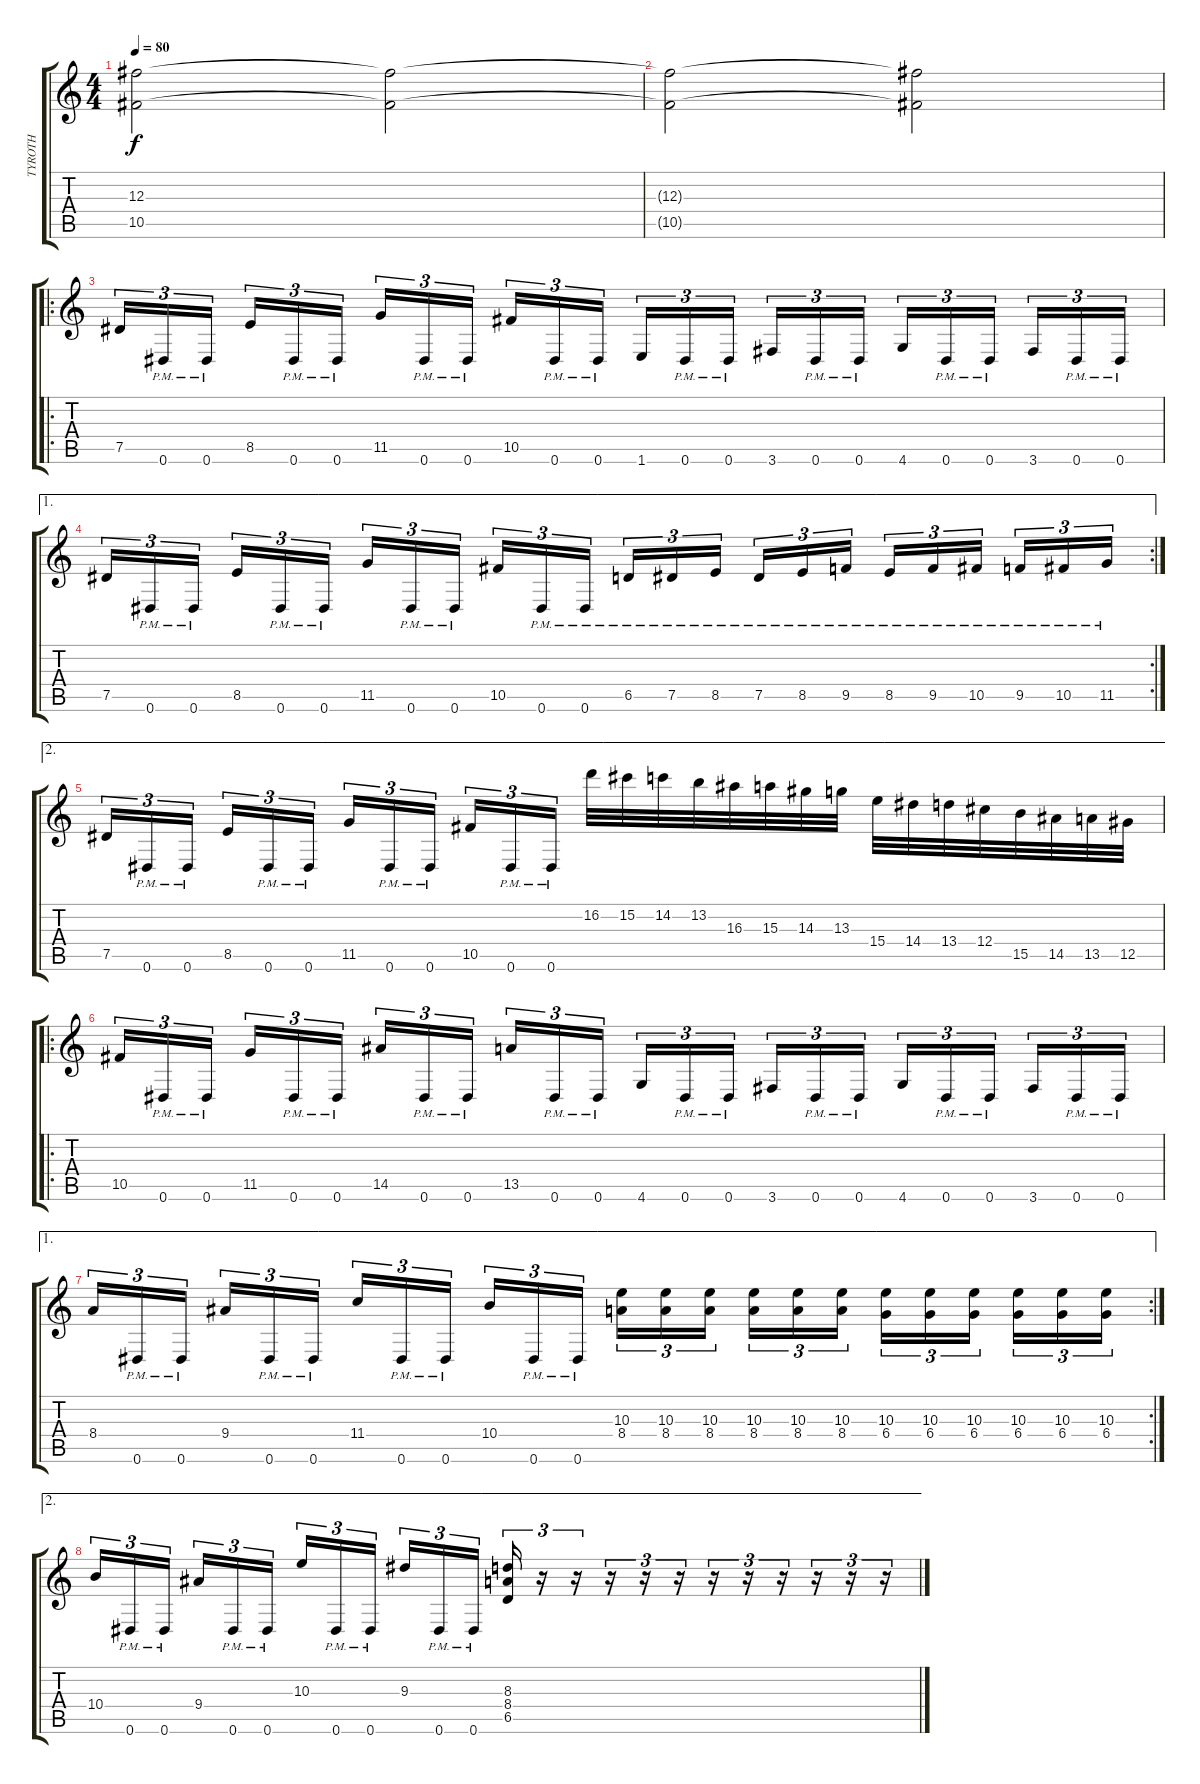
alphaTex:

\track ("TYROTH" "TYROTH") {instrument distortionguitar}
\staff {score tabs}
\tuning (Eb4 Bb3 Gb3 Db3 Ab2 Eb2) {hide}
\ts (4 4)
\tempo 80
\clef g2
\ks c
(12.3 10.5).2{dy f} (12.3{t} 10.5{t}).2 |
(12.3{t} 10.5{t}).2 (12.3{t} 10.5{t}).2 |
\ro
7.5.16{tu (3 2)} 0.6{pm}.16{tu (3 2)} 0.6{pm}.16{tu (3 2) beam splitsecondary} 8.5.16{tu (3 2)} 0.6{pm}.16{tu (3 2)} 0.6{pm}.16{tu (3 2)} 11.5.16{tu (3 2)} 0.6{pm}.16{tu (3 2)} 0.6{pm}.16{tu (3 2) beam splitsecondary} 10.5.16{tu (3 2)} 0.6{pm}.16{tu (3 2)} 0.6{pm}.16{tu (3 2)} 1.6.16{tu (3 2)} 0.6{pm}.16{tu (3 2)} 0.6{pm}.16{tu (3 2) beam splitsecondary} 3.6.16{tu (3 2)} 0.6{pm}.16{tu (3 2)} 0.6{pm}.16{tu (3 2)} 4.6.16{tu (3 2)} 0.6{pm}.16{tu (3 2)} 0.6{pm}.16{tu (3 2) beam splitsecondary} 3.6.16{tu (3 2)} 0.6{pm}.16{tu (3 2)} 0.6{pm}.16{tu (3 2)} |
\ae 1
\rc 2
7.5.16{tu (3 2)} 0.6{pm}.16{tu (3 2)} 0.6{pm}.16{tu (3 2) beam splitsecondary} 8.5.16{tu (3 2)} 0.6{pm}.16{tu (3 2)} 0.6{pm}.16{tu (3 2)} 11.5.16{tu (3 2)} 0.6{pm}.16{tu (3 2)} 0.6{pm}.16{tu (3 2) beam splitsecondary} 10.5.16{tu (3 2)} 0.6{pm}.16{tu (3 2)} 0.6{pm}.16{tu (3 2)} 6.5{pm}.16{tu (3 2)} 7.5{pm}.16{tu (3 2)} 8.5{pm}.16{tu (3 2) beam splitsecondary} 7.5{pm}.16{tu (3 2)} 8.5{pm}.16{tu (3 2)} 9.5{pm}.16{tu (3 2)} 8.5{pm}.16{tu (3 2)} 9.5{pm}.16{tu (3 2)} 10.5{pm}.16{tu (3 2) beam splitsecondary} 9.5{pm}.16{tu (3 2)} 10.5{pm}.16{tu (3 2)} 11.5{pm}.16{tu (3 2)} |
\ae 2
7.5.16{tu (3 2)} 0.6{pm}.16{tu (3 2)} 0.6{pm}.16{tu (3 2) beam splitsecondary} 8.5.16{tu (3 2)} 0.6{pm}.16{tu (3 2)} 0.6{pm}.16{tu (3 2)} 11.5.16{tu (3 2)} 0.6{pm}.16{tu (3 2)} 0.6{pm}.16{tu (3 2) beam splitsecondary} 10.5.16{tu (3 2)} 0.6{pm}.16{tu (3 2)} 0.6{pm}.16{tu (3 2)} 16.2.32 15.2.32 14.2.32 13.2.32 16.3.32 15.3.32 14.3.32 13.3.32 15.4.32 14.4.32 13.4.32 12.4.32 15.5.32 14.5.32 13.5.32 12.5.32 |
\ro
10.5.16{tu (3 2)} 0.6{pm}.16{tu (3 2)} 0.6{pm}.16{tu (3 2) beam splitsecondary} 11.5.16{tu (3 2)} 0.6{pm}.16{tu (3 2)} 0.6{pm}.16{tu (3 2)} 14.5.16{tu (3 2)} 0.6{pm}.16{tu (3 2)} 0.6{pm}.16{tu (3 2) beam splitsecondary} 13.5.16{tu (3 2)} 0.6{pm}.16{tu (3 2)} 0.6{pm}.16{tu (3 2)} 4.6.16{tu (3 2)} 0.6{pm}.16{tu (3 2)} 0.6{pm}.16{tu (3 2) beam splitsecondary} 3.6.16{tu (3 2)} 0.6{pm}.16{tu (3 2)} 0.6{pm}.16{tu (3 2)} 4.6.16{tu (3 2)} 0.6{pm}.16{tu (3 2)} 0.6{pm}.16{tu (3 2) beam splitsecondary} 3.6.16{tu (3 2)} 0.6{pm}.16{tu (3 2)} 0.6{pm}.16{tu (3 2)} |
\ae 1
\rc 2
8.4.16{tu (3 2)} 0.6{pm}.16{tu (3 2)} 0.6{pm}.16{tu (3 2) beam splitsecondary} 9.4.16{tu (3 2)} 0.6{pm}.16{tu (3 2)} 0.6{pm}.16{tu (3 2)} 11.4.16{tu (3 2)} 0.6{pm}.16{tu (3 2)} 0.6{pm}.16{tu (3 2) beam splitsecondary} 10.4.16{tu (3 2)} 0.6{pm}.16{tu (3 2)} 0.6{pm}.16{tu (3 2)} (10.3 8.4).16{tu (3 2)} (10.3 8.4).16{tu (3 2)} (10.3 8.4).16{tu (3 2) beam splitsecondary} (10.3 8.4).16{tu (3 2)} (10.3 8.4).16{tu (3 2)} (10.3 8.4).16{tu (3 2)} (10.3 6.4).16{tu (3 2)} (10.3 6.4).16{tu (3 2)} (10.3 6.4).16{tu (3 2) beam splitsecondary} (10.3 6.4).16{tu (3 2)} (10.3 6.4).16{tu (3 2)} (10.3 6.4).16{tu (3 2)} |
\ae 2
10.4.16{tu (3 2)} 0.6{pm}.16{tu (3 2)} 0.6{pm}.16{tu (3 2) beam splitsecondary} 9.4.16{tu (3 2)} 0.6{pm}.16{tu (3 2)} 0.6{pm}.16{tu (3 2)} 10.3.16{tu (3 2)} 0.6{pm}.16{tu (3 2)} 0.6{pm}.16{tu (3 2) beam splitsecondary} 9.3.16{tu (3 2)} 0.6{pm}.16{tu (3 2)} 0.6{pm}.16{tu (3 2)} (8.3 8.4 6.5).16{tu (3 2)} r.16{tu (3 2)} r.16{tu (3 2)} r.16{tu (3 2)} r.16{tu (3 2)} r.16{tu (3 2)} r.16{tu (3 2)} r.16{tu (3 2)} r.16{tu (3 2)} r.16{tu (3 2)} r.16{tu (3 2)} r.16{tu (3 2)}
